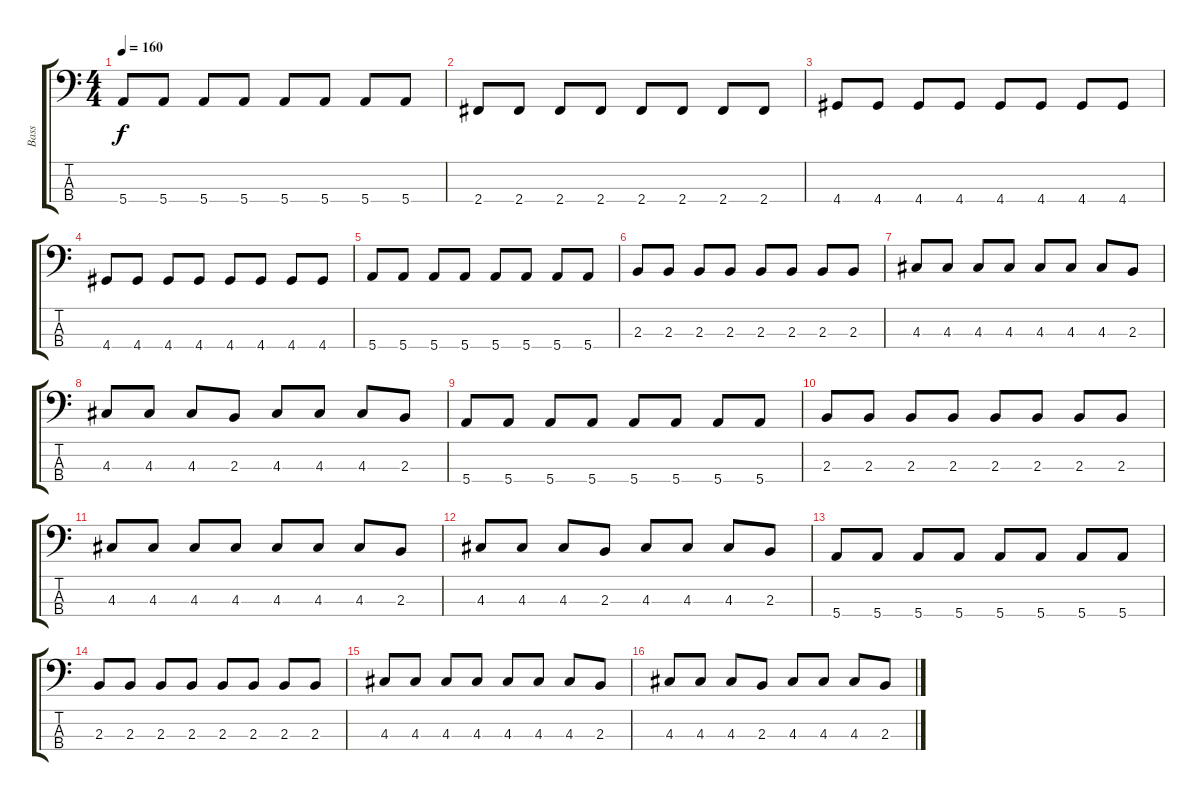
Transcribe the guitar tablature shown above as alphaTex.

\track ("Bass" "Bass") {instrument electricbassfinger}
\staff {score tabs}
\tuning (G2 D2 A1 E1) {hide}
\ts (4 4)
\tempo 160
\clef f4
\ks c
5.4.8{dy f} 5.4.8 5.4.8 5.4.8 5.4.8 5.4.8 5.4.8 5.4.8 |
2.4.8 2.4.8 2.4.8 2.4.8 2.4.8 2.4.8 2.4.8 2.4.8 |
4.4.8 4.4.8 4.4.8 4.4.8 4.4.8 4.4.8 4.4.8 4.4.8 |
4.4.8 4.4.8 4.4.8 4.4.8 4.4.8 4.4.8 4.4.8 4.4.8 |
5.4.8 5.4.8 5.4.8 5.4.8 5.4.8 5.4.8 5.4.8 5.4.8 |
2.3.8 2.3.8 2.3.8 2.3.8 2.3.8 2.3.8 2.3.8 2.3.8 |
4.3.8 4.3.8 4.3.8 4.3.8 4.3.8 4.3.8 4.3.8 2.3.8 |
4.3.8 4.3.8 4.3.8 2.3.8 4.3.8 4.3.8 4.3.8 2.3.8 |
5.4.8 5.4.8 5.4.8 5.4.8 5.4.8 5.4.8 5.4.8 5.4.8 |
2.3.8 2.3.8 2.3.8 2.3.8 2.3.8 2.3.8 2.3.8 2.3.8 |
4.3.8 4.3.8 4.3.8 4.3.8 4.3.8 4.3.8 4.3.8 2.3.8 |
4.3.8 4.3.8 4.3.8 2.3.8 4.3.8 4.3.8 4.3.8 2.3.8 |
5.4.8 5.4.8 5.4.8 5.4.8 5.4.8 5.4.8 5.4.8 5.4.8 |
2.3.8 2.3.8 2.3.8 2.3.8 2.3.8 2.3.8 2.3.8 2.3.8 |
4.3.8 4.3.8 4.3.8 4.3.8 4.3.8 4.3.8 4.3.8 2.3.8 |
4.3.8 4.3.8 4.3.8 2.3.8 4.3.8 4.3.8 4.3.8 2.3.8
